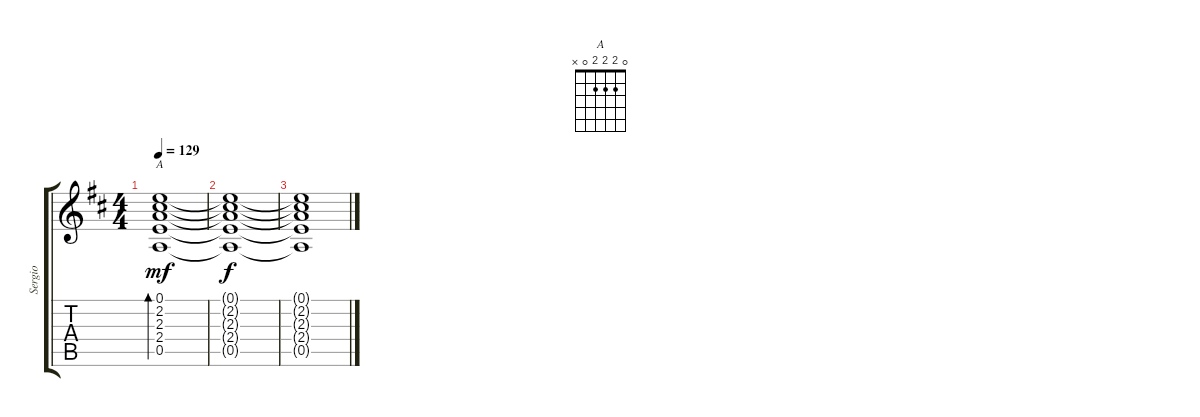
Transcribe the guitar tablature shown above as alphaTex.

\track ("Sergio" "Sergio") {instrument acousticguitarsteel}
\staff {score tabs}
\tuning (E4 B3 G3 D3 A2 E2) {hide}
\chord ("A" 0 2 2 2 0 x)
\ts (4 4)
\tempo 129
\clef g2
\ks d
(0.1 2.2 2.3 2.4 0.5).1{bd 60 ch "A" dy mf} |
(0.1{t} 2.2{t} 2.3{t} 2.4{t} 0.5{t}).1{dy f} |
(0.1{t} 2.2{t} 2.3{t} 2.4{t} 0.5{t}).1
